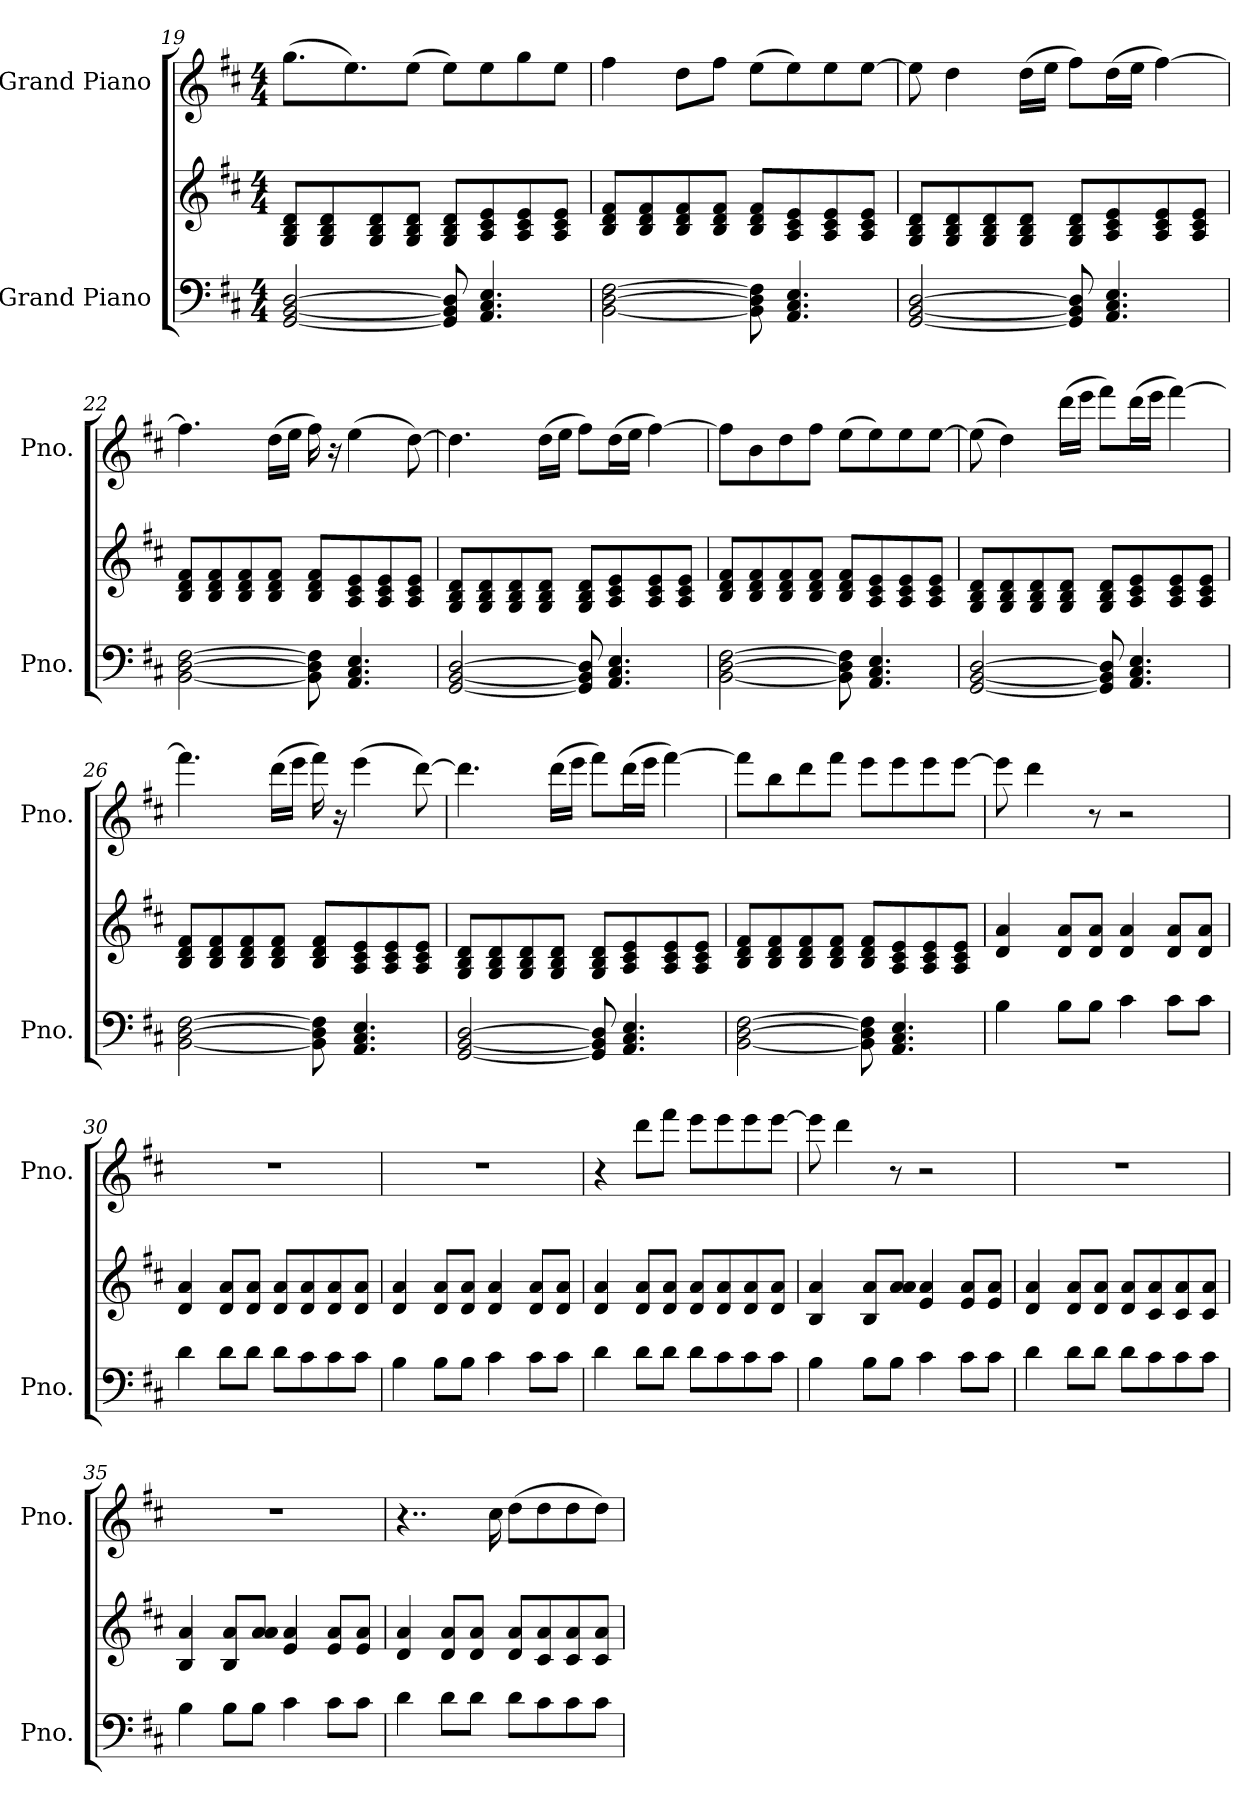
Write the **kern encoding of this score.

**kern	**kern	**kern
*part2	*part2	*part1
*staff3	*staff2	*staff1
*I"Grand Piano	*	*I"Grand Piano
*I'Pno.	*	*I'Pno.
*clefF4	*clefG2	*clefG2
*k[f#c#]	*k[f#c#]	*k[f#c#]
*M4/4	*M4/4	*M4/4
=19	=19	=19
[2GG/ [2BB/ [2D/	8G/ 8B/ 8d/L	(8.gg\L
.	8G/ 8B/ 8d/	.
.	.	8.ee\)
.	8G/ 8B/ 8d/	.
.	8G/ 8B/ 8d/J	(8ee\J
8GG/] 8BB/] 8D/]	8G/ 8B/ 8d/L	8ee\L)
4.AA/ 4.C#/ 4.E/	8A/ 8c#/ 8e/	8ee\
.	8A/ 8c#/ 8e/	8gg\
.	8A/ 8c#/ 8e/J	8ee\J
!!LO:LB:g=z
=20	=20	=20
[2BB\ [2D\ [2F#\	8B/ 8d/ 8f#/L	4ff#\
.	8B/ 8d/ 8f#/	.
.	8B/ 8d/ 8f#/	8dd\L
.	8B/ 8d/ 8f#/J	8ff#\J
8BB\] 8D\] 8F#\]	8B/ 8d/ 8f#/L	(8ee\L
4.AA/ 4.C#/ 4.E/	8A/ 8c#/ 8e/	8ee\)
.	8A/ 8c#/ 8e/	8ee\
.	8A/ 8c#/ 8e/J	[8ee\J
=21	=21	=21
[2GG/ [2BB/ [2D/	8G/ 8B/ 8d/L	8ee\]
.	8G/ 8B/ 8d/	4dd\
.	8G/ 8B/ 8d/	.
.	8G/ 8B/ 8d/J	(16dd\LL
.	.	16ee\JJ
8GG/] 8BB/] 8D/]	8G/ 8B/ 8d/L	8ff#\L)
4.AA/ 4.C#/ 4.E/	8A/ 8c#/ 8e/	(16dd\L
.	.	16ee\JJ
.	8A/ 8c#/ 8e/	[4ff#\)
.	8A/ 8c#/ 8e/J	.
=22	=22	=22
[2BB\ [2D\ [2F#\	8B/ 8d/ 8f#/L	4.ff#\]
.	8B/ 8d/ 8f#/	.
.	8B/ 8d/ 8f#/	.
.	8B/ 8d/ 8f#/J	(16dd\LL
.	.	16ee\JJ
8BB\] 8D\] 8F#\]	8B/ 8d/ 8f#/L	16ff#\)
.	.	16r
4.AA/ 4.C#/ 4.E/	8A/ 8c#/ 8e/	(4ee\
.	8A/ 8c#/ 8e/	.
.	8A/ 8c#/ 8e/J	[8dd\)
!!LO:PB:g=z
=23	=23	=23
[2GG/ [2BB/ [2D/	8G/ 8B/ 8d/L	4.dd\]
.	8G/ 8B/ 8d/	.
.	8G/ 8B/ 8d/	.
.	8G/ 8B/ 8d/J	(16dd\LL
.	.	16ee\JJ
8GG/] 8BB/] 8D/]	8G/ 8B/ 8d/L	8ff#\L)
4.AA/ 4.C#/ 4.E/	8A/ 8c#/ 8e/	(16dd\L
.	.	16ee\JJ
.	8A/ 8c#/ 8e/	[4ff#\)
.	8A/ 8c#/ 8e/J	.
=24	=24	=24
[2BB\ [2D\ [2F#\	8B/ 8d/ 8f#/L	8ff#\L]
.	8B/ 8d/ 8f#/	8b\
.	8B/ 8d/ 8f#/	8dd\
.	8B/ 8d/ 8f#/J	8ff#\J
8BB\] 8D\] 8F#\]	8B/ 8d/ 8f#/L	(8ee\L
4.AA/ 4.C#/ 4.E/	8A/ 8c#/ 8e/	8ee\)
.	8A/ 8c#/ 8e/	8ee\
.	8A/ 8c#/ 8e/J	[8ee\J
=25	=25	=25
[2GG/ [2BB/ [2D/	8G/ 8B/ 8d/L	(8ee\]
.	8G/ 8B/ 8d/	4dd\)
.	8G/ 8B/ 8d/	.
.	8G/ 8B/ 8d/J	(16ddd\LL
.	.	16eee\JJ
8GG/] 8BB/] 8D/]	8G/ 8B/ 8d/L	8fff#\L)
4.AA/ 4.C#/ 4.E/	8A/ 8c#/ 8e/	(16ddd\L
.	.	16eee\JJ
.	8A/ 8c#/ 8e/	[4fff#\)
.	8A/ 8c#/ 8e/J	.
!!LO:LB:g=z
=26	=26	=26
[2BB\ [2D\ [2F#\	8B/ 8d/ 8f#/L	4.fff#\]
.	8B/ 8d/ 8f#/	.
.	8B/ 8d/ 8f#/	.
.	8B/ 8d/ 8f#/J	(16ddd\LL
.	.	16eee\JJ
8BB\] 8D\] 8F#\]	8B/ 8d/ 8f#/L	16fff#\)
.	.	16r
4.AA/ 4.C#/ 4.E/	8A/ 8c#/ 8e/	(4eee\
.	8A/ 8c#/ 8e/	.
.	8A/ 8c#/ 8e/J	[8ddd\)
=27	=27	=27
[2GG/ [2BB/ [2D/	8G/ 8B/ 8d/L	4.ddd\]
.	8G/ 8B/ 8d/	.
.	8G/ 8B/ 8d/	.
.	8G/ 8B/ 8d/J	(16ddd\LL
.	.	16eee\JJ
8GG/] 8BB/] 8D/]	8G/ 8B/ 8d/L	8fff#\L)
4.AA/ 4.C#/ 4.E/	8A/ 8c#/ 8e/	(16ddd\L
.	.	16eee\JJ
.	8A/ 8c#/ 8e/	[4fff#\)
.	8A/ 8c#/ 8e/J	.
=28	=28	=28
[2BB\ [2D\ [2F#\	8B/ 8d/ 8f#/L	8fff#\L]
.	8B/ 8d/ 8f#/	8bb\
.	8B/ 8d/ 8f#/	8ddd\
.	8B/ 8d/ 8f#/J	8fff#\J
8BB\] 8D\] 8F#\]	8B/ 8d/ 8f#/L	8eee\L
4.AA/ 4.C#/ 4.E/	8A/ 8c#/ 8e/	8eee\
.	8A/ 8c#/ 8e/	8eee\
.	8A/ 8c#/ 8e/J	[8eee\J
!!LO:LB:g=z
=29	=29	=29
4B\	4d/ 4a/	8eee\]
.	.	4ddd\
8B\L	8d/ 8a/L	.
8B\J	8d/ 8a/J	8r
4c#\	4d/ 4a/	2r
8c#\L	8d/ 8a/L	.
8c#\J	8d/ 8a/J	.
=30	=30	=30
4d\	4d/ 4a/	1r
8d\L	8d/ 8a/L	.
8d\J	8d/ 8a/J	.
8d\L	8d/ 8a/L	.
8c#\	8d/ 8a/	.
8c#\	8d/ 8a/	.
8c#\J	8d/ 8a/J	.
=31	=31	=31
4B\	4d/ 4a/	1r
8B\L	8d/ 8a/L	.
8B\J	8d/ 8a/J	.
4c#\	4d/ 4a/	.
8c#\L	8d/ 8a/L	.
8c#\J	8d/ 8a/J	.
=32	=32	=32
4d\	4d/ 4a/	4r
8d\L	8d/ 8a/L	8ddd\L
8d\J	8d/ 8a/J	8fff#\J
8d\L	8d/ 8a/L	8eee\L
8c#\	8d/ 8a/	8eee\
8c#\	8d/ 8a/	8eee\
8c#\J	8d/ 8a/J	[8eee\J
!!LO:LB:g=z
=33	=33	=33
4B\	4B/ 4a/	8eee\]
.	.	4ddd\
8B\L	8B/ 8a/L	.
8B\J	8a/ 8a/J	8r
4c#\	4e/ 4a/	2r
8c#\L	8e/ 8a/L	.
8c#\J	8e/ 8a/J	.
=34	=34	=34
4d\	4d/ 4a/	1r
8d\L	8d/ 8a/L	.
8d\J	8d/ 8a/J	.
8d\L	8d/ 8a/L	.
8c#\	8c#/ 8a/	.
8c#\	8c#/ 8a/	.
8c#\J	8c#/ 8a/J	.
=35	=35	=35
4B\	4B/ 4a/	1r
8B\L	8B/ 8a/L	.
8B\J	8a/ 8a/J	.
4c#\	4e/ 4a/	.
8c#\L	8e/ 8a/L	.
8c#\J	8e/ 8a/J	.
=36	=36	=36
4d\	4d/ 4a/	4..r
8d\L	8d/ 8a/L	.
8d\J	8d/ 8a/J	.
.	.	16cc#\
8d\L	8d/ 8a/L	(8dd\L
8c#\	8c#/ 8a/	8dd\
8c#\	8c#/ 8a/	8dd\
8c#\J	8c#/ 8a/J	8dd\J)
=	=	=
*-	*-	*-
